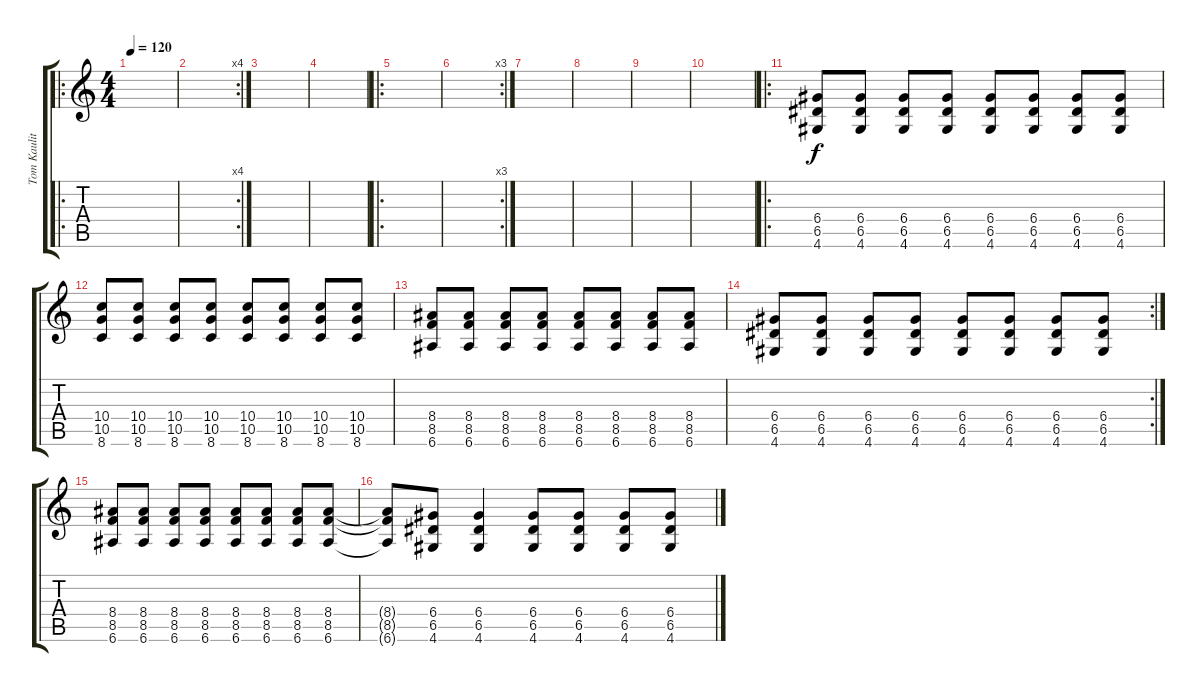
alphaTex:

\track ("Tom Kaulitz" "Tom Kaulit") {instrument distortionguitar}
\staff {score tabs}
\tuning (E4 B3 G3 D3 A2 E2) {hide}
\ro
\ts (4 4)
\tempo 120
\clef g2
\ks c
|
\rc 4
|
|
|
\ro
|
\rc 3
|
|
|
|
|
\ro
(6.4 6.5 4.6).8 (6.4 6.5 4.6).8 (6.4 6.5 4.6).8 (6.4 6.5 4.6).8 (6.4 6.5 4.6).8 (6.4 6.5 4.6).8 (6.4 6.5 4.6).8 (6.4 6.5 4.6).8 |
(10.4 10.5 8.6).8 (10.4 10.5 8.6).8 (10.4 10.5 8.6).8 (10.4 10.5 8.6).8 (10.4 10.5 8.6).8 (10.4 10.5 8.6).8 (10.4 10.5 8.6).8 (10.4 10.5 8.6).8 |
(8.4 8.5 6.6).8 (8.4 8.5 6.6).8 (8.4 8.5 6.6).8 (8.4 8.5 6.6).8 (8.4 8.5 6.6).8 (8.4 8.5 6.6).8 (8.4 8.5 6.6).8 (8.4 8.5 6.6).8 |
\rc 2
(6.4 6.5 4.6).8 (6.4 6.5 4.6).8 (6.4 6.5 4.6).8 (6.4 6.5 4.6).8 (6.4 6.5 4.6).8 (6.4 6.5 4.6).8 (6.4 6.5 4.6).8 (6.4 6.5 4.6).8 |
(8.4 8.5 6.6).8 (8.4 8.5 6.6).8 (8.4 8.5 6.6).8 (8.4 8.5 6.6).8 (8.4 8.5 6.6).8 (8.4 8.5 6.6).8 (8.4 8.5 6.6).8 (8.4 8.5 6.6).8 |
(8.4{t} 8.5{t} 6.6{t}).8 (6.4 6.5 4.6).8 (6.4 6.5 4.6).4 (6.4 6.5 4.6).8 (6.4 6.5 4.6).8 (6.4 6.5 4.6).8 (6.4 6.5 4.6).8
